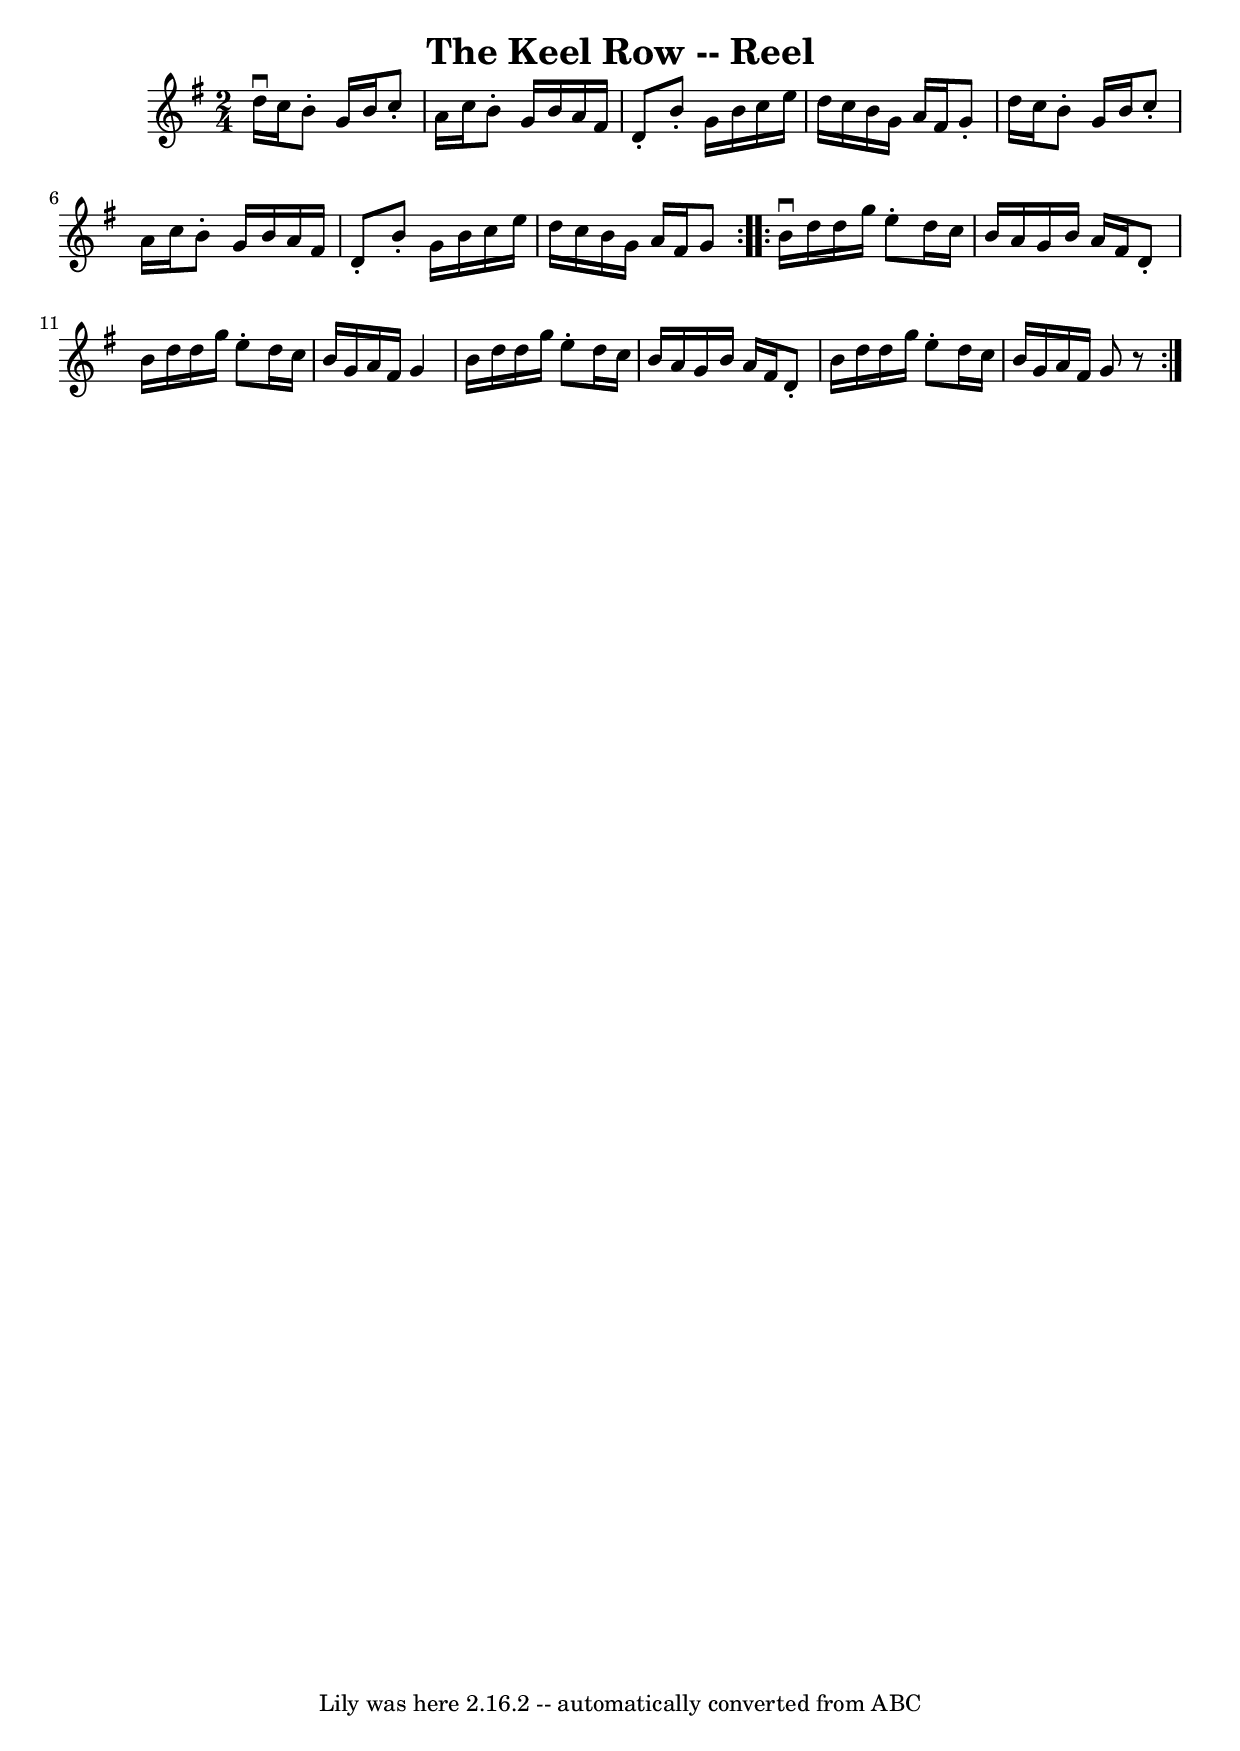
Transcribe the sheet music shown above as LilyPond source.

\version "2.7.40"
\include "Mammoth.ily"
\header {
	%% book = "Ryan's Mammoth Collection"
	crossRefNumber = "1"
	footnotes = "\\\\168\\\\(Or TWIN SISTERS.)\\\\TWIN SISTERS.-First two ladies join hands, chassa across.\\\\[same time] First two gents chassa across, outside singly,\\\\join hands, chassa back, [same time] two ladies return\\\\outside.-First couple down the centre, back, cast off,\\\\right and left. [Next two ladies, etc."
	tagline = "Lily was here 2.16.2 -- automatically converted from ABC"
	title = "The Keel Row -- Reel"
}
voicedefault =  {


\repeat volta 2 {
\time 2/4 \key g \major d''16^\downbow c''16  |
 b'8 -. g'16   
 b'16 c''8 -. a'16 c''16    |
 b'8 -. g'16 b'16 a'16    
fis'16 d'8 -.   |
 b'8 -. g'16 b'16 c''16 e''16 d''16  
 c''16    |
 b'16 g'16 a'16 fis'16 g'8 -. d''16 c''16 
   |
 b'8 -. g'16 b'16 c''8 -. a'16 c''16    |
   
b'8 -. g'16 b'16 a'16 fis'16 d'8 -.   |
 b'8 -. g'16    
b'16 c''16 e''16 d''16 c''16    |
 b'16 g'16 a'16    
fis'16 g'8  } \repeat volta 2 { b'16^\downbow d''16 d''16 g''16 
 e''8 -. d''16 c''16    |
 b'16 a'16 g'16 b'16 a'16  
 fis'16 d'8 -.   |
 b'16 d''16 d''16 g''16 e''8 -.   
d''16 c''16    |
 b'16 g'16 a'16 fis'16 g'4    |
  
 b'16 d''16 d''16 g''16 e''8 -. d''16 c''16    |
   
b'16 a'16 g'16 b'16 a'16 fis'16 d'8 -.   |
 b'16    
d''16 d''16 g''16 e''8 -. d''16 c''16    |
 b'16 g'16  
 a'16 fis'16 g'8    r8 }   
}

\score{
    <<

	\context Staff="default"
	{
	    \voicedefault 
	}

    >>
	\layout {
	}
	\midi {}
}
